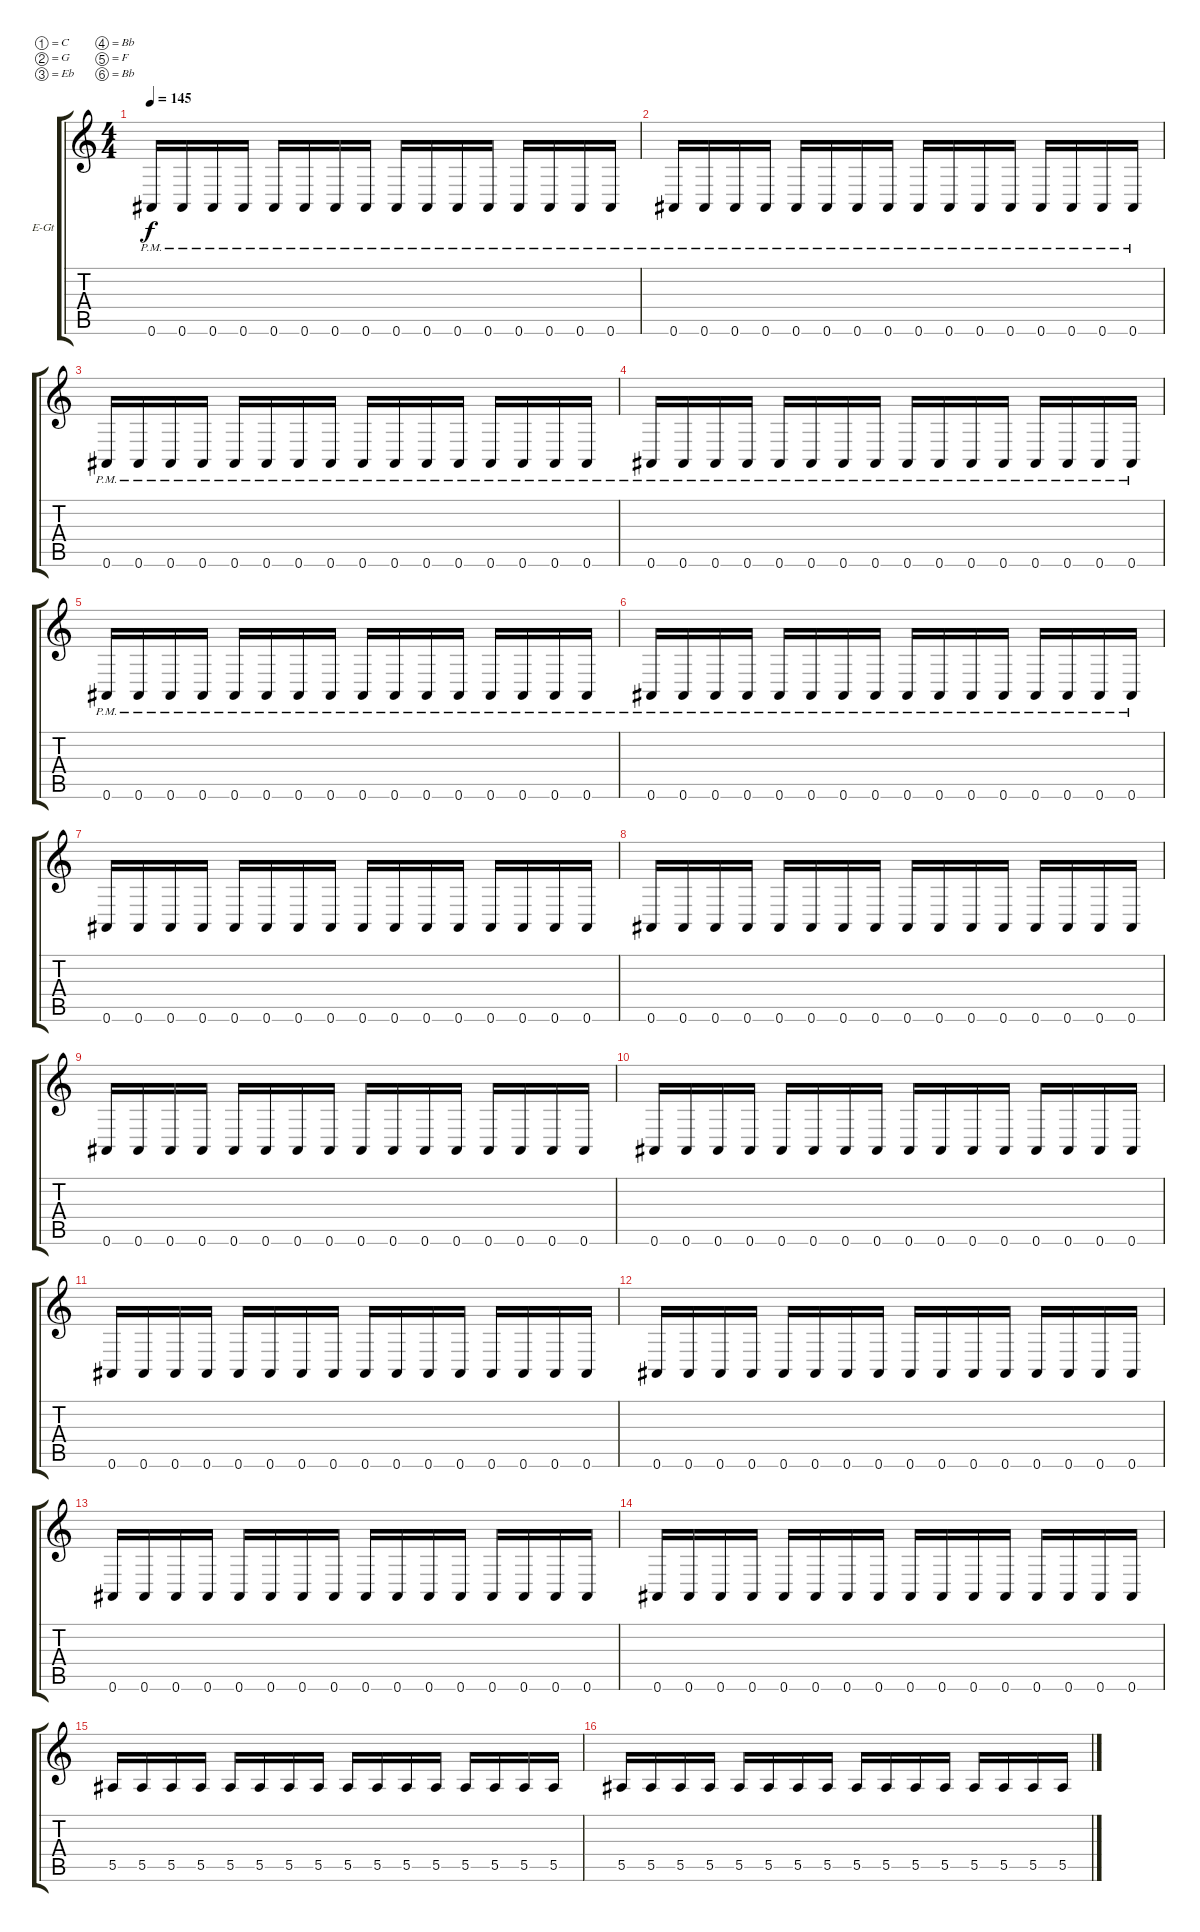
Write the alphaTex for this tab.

\bracketExtendMode groupsimilarinstruments
\firstSystemTrackNameOrientation horizontal
\otherSystemsTrackNameOrientation horizontal
\track ("gtr 2" "E-Gt") {instrument distortionguitar}
\staff {score tabs}
\tuning (C4 G3 Eb3 Bb2 F2 Bb1)
\ts (4 4)
\tempo 145
\clef g2
\ks c
0.6{pm}.16{dy f} 0.6{pm}.16 0.6{pm}.16 0.6{pm}.16 0.6{pm}.16 0.6{pm}.16 0.6{pm}.16 0.6{pm}.16 0.6{pm}.16 0.6{pm}.16 0.6{pm}.16 0.6{pm}.16 0.6{pm}.16 0.6{pm}.16 0.6{pm}.16 0.6{pm}.16 |
0.6{pm}.16 0.6{pm}.16 0.6{pm}.16 0.6{pm}.16 0.6{pm}.16 0.6{pm}.16 0.6{pm}.16 0.6{pm}.16 0.6{pm}.16 0.6{pm}.16 0.6{pm}.16 0.6{pm}.16 0.6{pm}.16 0.6{pm}.16 0.6{pm}.16 0.6{pm}.16 |
0.6{pm}.16 0.6{pm}.16 0.6{pm}.16 0.6{pm}.16 0.6{pm}.16 0.6{pm}.16 0.6{pm}.16 0.6{pm}.16 0.6{pm}.16 0.6{pm}.16 0.6{pm}.16 0.6{pm}.16 0.6{pm}.16 0.6{pm}.16 0.6{pm}.16 0.6{pm}.16 |
0.6{pm}.16 0.6{pm}.16 0.6{pm}.16 0.6{pm}.16 0.6{pm}.16 0.6{pm}.16 0.6{pm}.16 0.6{pm}.16 0.6{pm}.16 0.6{pm}.16 0.6{pm}.16 0.6{pm}.16 0.6{pm}.16 0.6{pm}.16 0.6{pm}.16 0.6{pm}.16 |
0.6{pm}.16 0.6{pm}.16 0.6{pm}.16 0.6{pm}.16 0.6{pm}.16 0.6{pm}.16 0.6{pm}.16 0.6{pm}.16 0.6{pm}.16 0.6{pm}.16 0.6{pm}.16 0.6{pm}.16 0.6{pm}.16 0.6{pm}.16 0.6{pm}.16 0.6{pm}.16 |
0.6{pm}.16 0.6{pm}.16 0.6{pm}.16 0.6{pm}.16 0.6{pm}.16 0.6{pm}.16 0.6{pm}.16 0.6{pm}.16 0.6{pm}.16 0.6{pm}.16 0.6{pm}.16 0.6{pm}.16 0.6{pm}.16 0.6{pm}.16 0.6{pm}.16 0.6{pm}.16 |
0.6.16 0.6.16 0.6.16 0.6.16 0.6.16 0.6.16 0.6.16 0.6.16 0.6.16 0.6.16 0.6.16 0.6.16 0.6.16 0.6.16 0.6.16 0.6.16 |
0.6.16 0.6.16 0.6.16 0.6.16 0.6.16 0.6.16 0.6.16 0.6.16 0.6.16 0.6.16 0.6.16 0.6.16 0.6.16 0.6.16 0.6.16 0.6.16 |
0.6.16 0.6.16 0.6.16 0.6.16 0.6.16 0.6.16 0.6.16 0.6.16 0.6.16 0.6.16 0.6.16 0.6.16 0.6.16 0.6.16 0.6.16 0.6.16 |
0.6.16 0.6.16 0.6.16 0.6.16 0.6.16 0.6.16 0.6.16 0.6.16 0.6.16 0.6.16 0.6.16 0.6.16 0.6.16 0.6.16 0.6.16 0.6.16 |
0.6.16 0.6.16 0.6.16 0.6.16 0.6.16 0.6.16 0.6.16 0.6.16 0.6.16 0.6.16 0.6.16 0.6.16 0.6.16 0.6.16 0.6.16 0.6.16 |
0.6.16 0.6.16 0.6.16 0.6.16 0.6.16 0.6.16 0.6.16 0.6.16 0.6.16 0.6.16 0.6.16 0.6.16 0.6.16 0.6.16 0.6.16 0.6.16 |
0.6.16 0.6.16 0.6.16 0.6.16 0.6.16 0.6.16 0.6.16 0.6.16 0.6.16 0.6.16 0.6.16 0.6.16 0.6.16 0.6.16 0.6.16 0.6.16 |
0.6.16 0.6.16 0.6.16 0.6.16 0.6.16 0.6.16 0.6.16 0.6.16 0.6.16 0.6.16 0.6.16 0.6.16 0.6.16 0.6.16 0.6.16 0.6.16 |
5.5.16 5.5.16 5.5.16 5.5.16 5.5.16 5.5.16 5.5.16 5.5.16 5.5.16 5.5.16 5.5.16 5.5.16 5.5.16 5.5.16 5.5.16 5.5.16 |
5.5.16 5.5.16 5.5.16 5.5.16 5.5.16 5.5.16 5.5.16 5.5.16 5.5.16 5.5.16 5.5.16 5.5.16 5.5.16 5.5.16 5.5.16 5.5.16
